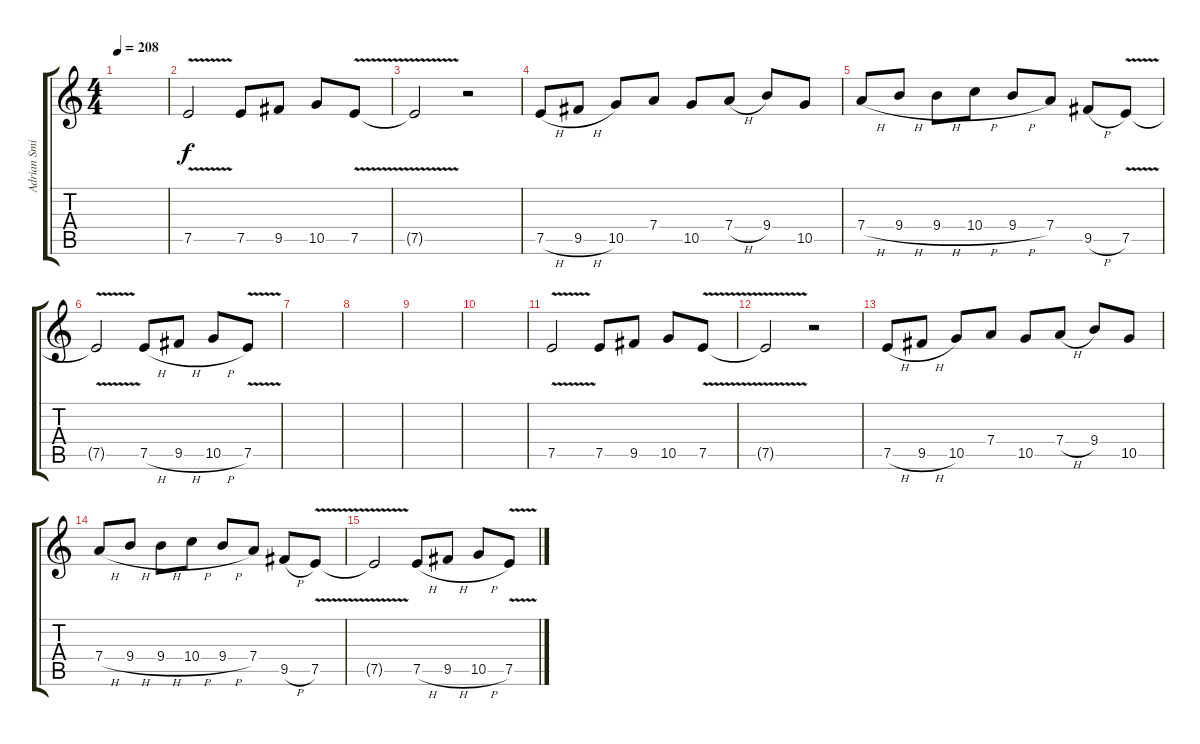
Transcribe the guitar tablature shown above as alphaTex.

\track ("Adrian Smith Fills" "Adrian Smi") {instrument overdrivenguitar}
\staff {score tabs}
\tuning (E4 B3 G3 D3 A2 E2) {hide}
\ts (4 4)
\tempo 208
\clef g2
\ks c
|
7.5{v}.2 7.5.8 9.5.8 10.5.8 7.5{v}.8 |
7.5{t}.2 r.2 |
7.5{h}.8 9.5{h}.8 10.5.8 7.4.8 10.5.8 7.4{h}.8 9.4.8 10.5.8 |
7.4{h}.8 9.4{h}.8 9.4{h}.8 10.4{h}.8 9.4{h}.8 7.4.8 9.5{h}.8 7.5{v}.8 |
7.5{t}.2 7.5{h}.8 9.5{h}.8 10.5{h}.8 7.5{v}.8 |
|
|
|
|
7.5{v}.2 7.5.8 9.5.8 10.5.8 7.5{v}.8 |
7.5{t}.2 r.2 |
7.5{h}.8 9.5{h}.8 10.5.8 7.4.8 10.5.8 7.4{h}.8 9.4.8 10.5.8 |
7.4{h}.8 9.4{h}.8 9.4{h}.8 10.4{h}.8 9.4{h}.8 7.4.8 9.5{h}.8 7.5{v}.8 |
7.5{t}.2 7.5{h}.8 9.5{h}.8 10.5{h}.8 7.5{v}.8
